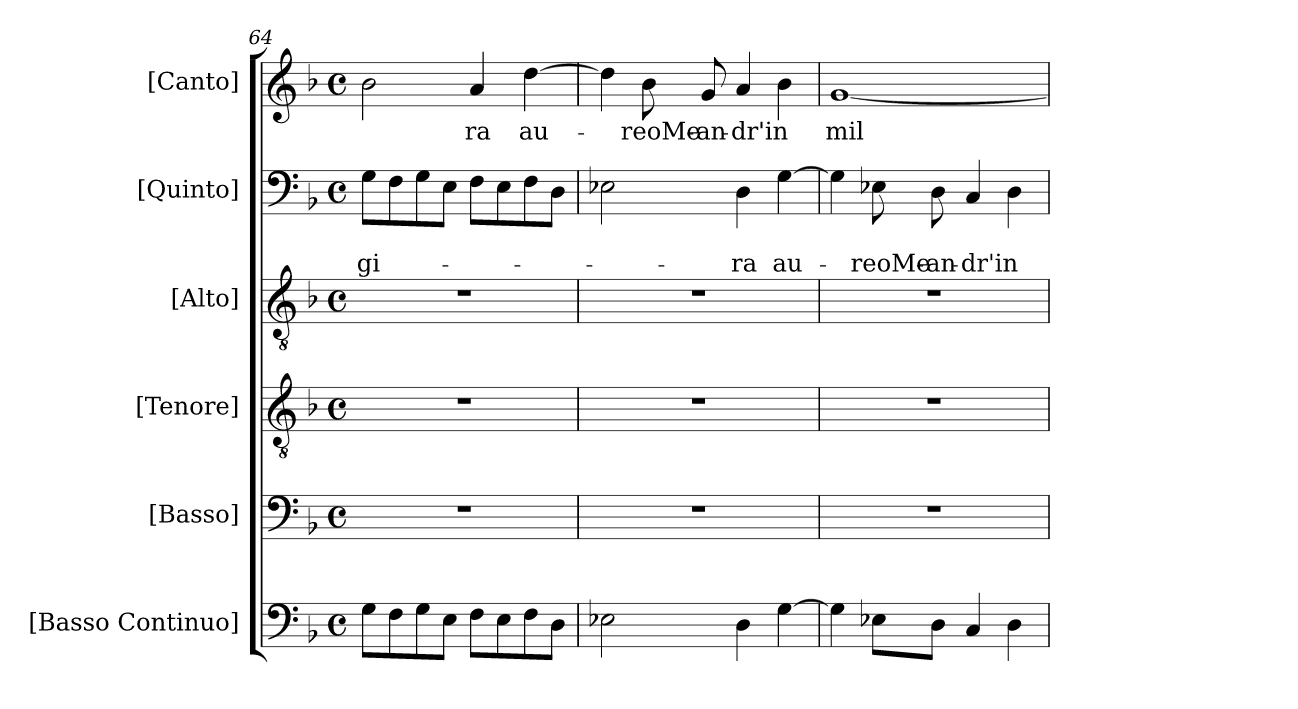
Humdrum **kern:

**kern	**kern	**kern	**kern	**kern	**text	**text	**kern	**text
*part6	*part5	*part4	*part3	*part2	*part2	*part2	*part1	*part1
*staff6	*staff5	*staff4	*staff3	*staff2	*staff2	*staff2	*staff1	*staff1
*I"[Basso Continuo]	*I"[Basso]	*I"[Tenore]	*I"[Alto]	*I"[Quinto]	*	*	*I"[Canto]	*
!!LO:LB:g=z
*clefF4	*clefF4	*clefGv2	*clefGv2	*clefF4	*	*	*clefG2	*
*k[b-]	*k[b-]	*k[b-]	*k[b-]	*k[b-]	*	*	*k[b-]	*
*F:	*F:	*F:	*F:	*F:	*	*	*F:	*
*M4/4	*M4/4	*M4/4	*M4/4	*M4/4	*	*	*M4/4	*
*met(c)	*met(c)	*met(c)	*met(c)	*met(c)	*	*	*met(c)	*
=64	=64	=64	=64	=64	=64	=64	=64	=64
!	!	!	!	!	!	!LO:LY:b	!	!
8G\L	1r	1r	1r	8G\L	.	-gi-	2b-\	.
8F\	.	.	.	8F\	.	.	.	.
8G\	.	.	.	8G\	.	.	.	.
8E\J	.	.	.	8E\J	.	.	.	.
!	!	!	!	!	!	!	!	!LO:LY:b
8F\L	.	.	.	8F\L	.	.	4a/	-ra
8E\	.	.	.	8E\	.	.	.	.
!	!	!	!	!	!	!	!	!LO:LY:b
8F\	.	.	.	8F\	.	.	[>4dd\	au-
8D\J	.	.	.	8D\J	.	.	.	.
=65	=65	=65	=65	=65	=65	=65	=65	=65
2E-X\	1r	1r	1r	2E-X\	.	.	4dd\]	.
!	!	!	!	!	!	!	!	!LO:LY:b
.	.	.	.	.	.	.	8b-\	-reoMe-
!	!	!	!	!	!	!	!	!LO:LY:b
.	.	.	.	.	.	.	8g/	-an-
!	!	!	!	!	!	!LO:LY:b	!	!LO:LY:b
4D\	.	.	.	4D\	.	-ra	4a/	-dr'in
!	!	!	!	!	!	!LO:LY:b	!	!
[>4G\	.	.	.	[>4G\	.	au-	4b-\	.
=66	=66	=66	=66	=66	=66	=66	=66	=66
!	!	!	!	!	!	!	!	!LO:LY:b
4G\]	1r	1r	1r	4G\]	.	.	[<1g	mil-
!	!	!	!	!	!	!LO:LY:b	!	!
8E-X\L	.	.	.	8E-X\	.	-reoMe-	.	.
!	!	!	!	!	!	!LO:LY:b	!	!
8D\J	.	.	.	8D\	.	-an-	.	.
!	!	!	!	!	!	!LO:LY:b	!	!
4C/	.	.	.	4C/	.	-dr'in	.	.
4D\	.	.	.	4D\	.	.	.	.
=	=	=	=	=	=	=	=	=
*-	*-	*-	*-	*-	*-	*-	*-	*-
